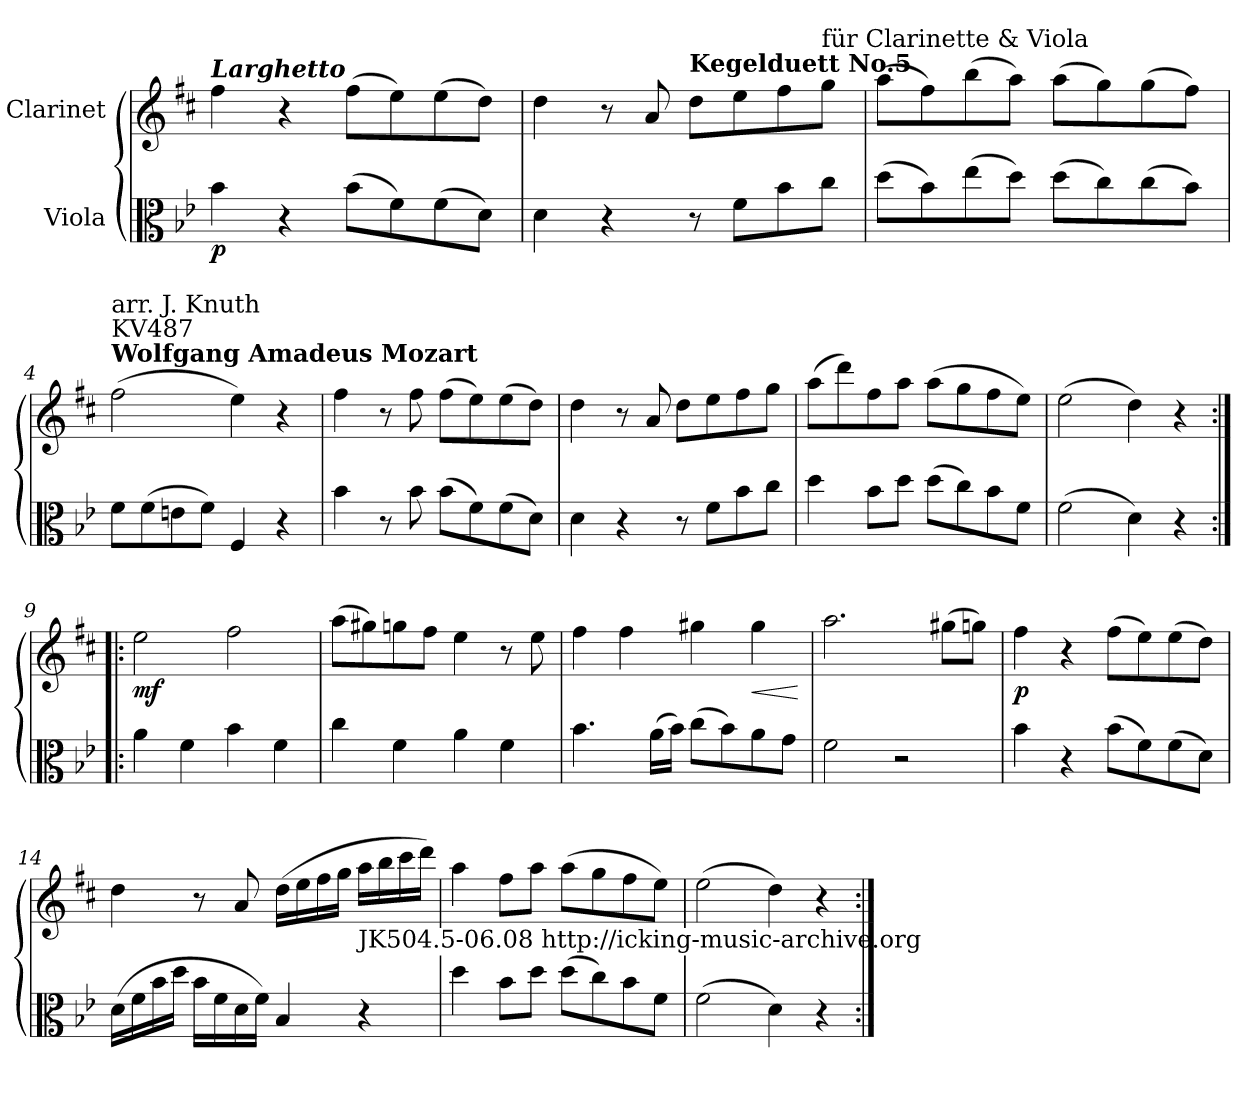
**kern	**dynam	**kern	**dynam
*part2	*part2	*part1	*part1
*staff2	*staff2	*staff1	*staff1
*I"Viola	*	*I"Clarinet	*
*clefC3	*	*clefG2	*
*ITrd-1c-2	*	*ITrd1c2	*
*k[]	*	*k[]	*
=1	=1	=1	=1
!	!	!LO:TX:a:Bi:t=Larghetto	!
!	!LO:DY:b	!	!
4cc\	p	4ee\	.
4r	.	4r	.
(8cc\L	.	(8ee\L	.
8g\)	.	8dd\)	.
(8g\	.	(8dd\	.
8e\J)	.	8cc\J)	.
=2	=2	=2	=2
4e\	.	4cc\	.
4r	.	8r	.
.	.	8g/	.
!	!	!LO:TX:a:B:t=Kegelduett No.5	!
8r	.	8cc\L	.
8g\L	.	8dd\	.
8cc\	.	8ee\	.
!	!	!LO:TX:a:t=für Clarinette & Viola	!
8dd\J	.	8ff\J	.
=3	=3	=3	=3
(8ee\L	.	(8gg\L	.
8cc\)	.	8ee\)	.
(8ff\	.	(8aa\	.
8ee\J)	.	8gg\J)	.
(8ee\L	.	(8gg\L	.
8dd\)	.	8ff\)	.
(8dd\	.	(8ff\	.
8cc\J)	.	8ee\J)	.
!!LO:LB:g=z
=4	=4	=4	=4
!	!	!LO:TX:a:B:t=Wolfgang Amadeus Mozart	!
!	!	!LO:TX:a:t=KV487	!
!	!	!LO:TX:a:t=arr. J. Knuth	!
8g\L	.	(2ee\	.
(8g\	.	.	.
8f#X\	.	.	.
8g\J)	.	.	.
4G/	.	4dd\)	.
4r	.	4r	.
!!LO:LB:g=z
=5	=5	=5	=5
4cc\	.	4ee\	.
8r	.	8r	.
8cc\	.	8ee\	.
(8cc\L	.	(8ee\L	.
8g\)	.	8dd\)	.
(8g\	.	(8dd\	.
8e\J)	.	8cc\J)	.
=6	=6	=6	=6
4e\	.	4cc\	.
4r	.	8r	.
.	.	8g/	.
8r	.	8cc\L	.
8g\L	.	8dd\	.
8cc\	.	8ee\	.
8dd\J	.	8ff\J	.
!!LO:LB:g=z
=7	=7	=7	=7
4ee\	.	(8gg\L	.
.	.	8ccc\)	.
8cc\L	.	8ee\	.
8ee\J	.	8gg\J	.
(8ee\L	.	(8gg\L	.
8dd\)	.	8ff\	.
8cc\	.	8ee\	.
8g\J	.	8dd\J)	.
=8	=8	=8	=8
(2g\	.	(2dd\	.
4e\)	.	4cc\)	.
4r	.	4r	.
!!LO:LB:g=z
=9:|!|:	=9:|!|:	=9:|!|:	=9:|!|:
!	!	!	!LO:DY:b
4b\	.	2dd\	mf
4g\	.	.	.
4cc\	.	2ee\	.
4g\	.	.	.
=10	=10	=10	=10
4dd\	.	(8gg\L	.
.	.	8ff#X\)	.
4g\	.	8ffn\	.
.	.	8ee\J	.
4b\	.	4dd\	.
4g\	.	8r	.
.	.	8dd\	.
=11	=11	=11	=11
4.cc\	.	4ee\	.
.	.	4ee\	.
(16b\LL	.	.	.
16cc\JJ)	.	.	.
(8dd\L	.	4ff#X\	.
8cc\)	.	.	.
!	!	!	!LO:HP:b
8b\	.	4ff#\	<
8a\J	.	.	.
.	.	.	[
!!LO:PB:g=z
=12	=12	=12	=12
2g\	.	2.gg\	.
2r	.	.	.
.	.	(8ff#X\L	.
.	.	8ffn\J)	.
!!LO:PB:g=z
=13	=13	=13	=13
!	!	!	!LO:DY:b
4cc\	.	4ee\	p
4r	.	4r	.
(8cc\L	.	(8ee\L	.
8g\)	.	8dd\)	.
(8g\	.	(8dd\	.
8e\J)	.	8cc\J)	.
!!LO:LB:g=z
=14	=14	=14	=14
(16e\LL	.	4cc\	.
16g\	.	.	.
16cc\	.	.	.
16ee\JJ	.	.	.
16cc\LL	.	8r	.
16g\	.	.	.
16e\	.	8g/	.
16g\JJ)	.	.	.
4c/	.	(16cc\LL	.
.	.	16dd\	.
.	.	16ee\	.
.	.	16ff\JJ	.
!LO:TX:a:t=JK504.5-06.08 http&colon;//icking-music-archive.org	!	!	!
4r	.	16gg\LL	.
.	.	16aa\	.
.	.	16bb\	.
.	.	16ccc\JJ)	.
!!LO:LB:g=z
=15	=15	=15	=15
4ee\	.	4gg\	.
8cc\L	.	8ee\L	.
8ee\J	.	8gg\J	.
(8ee\L	.	(8gg\L	.
8dd\)	.	8ff\	.
8cc\	.	8ee\	.
8g\J	.	8dd\J)	.
=16	=16	=16	=16
(2g\	.	(2dd\	.
4e\)	.	4cc\)	.
4r	.	4r	.
=:|!	=:|!	=:|!	=:|!
*-	*-	*-	*-
